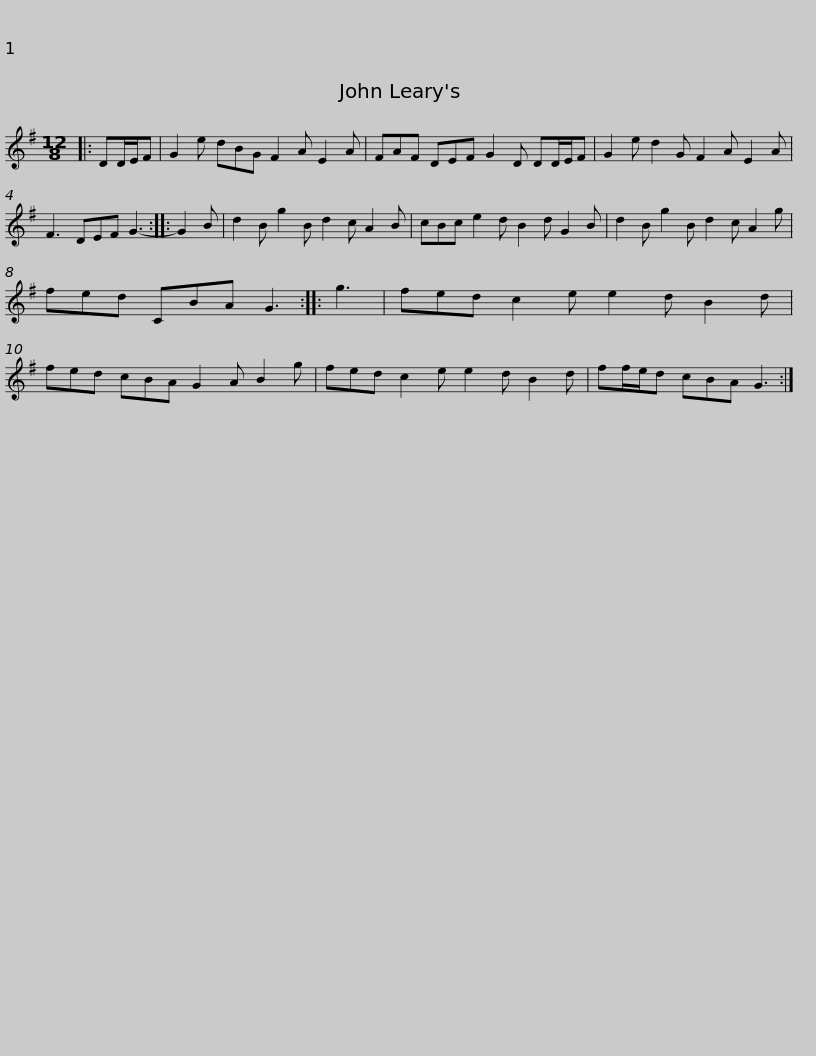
X:1
L:1/8
M:12/8
I:linebreak $
K:G
V:1 treble
V:1
|: DD/E/F | G2 e dBG F2 A E2 A | FAF DEF G2 D DD/E/F | G2 e d2 G F2 A E2 A |$ F3 DEF G3- :: %5
 G2 B | d2 B g2 B d2 c A2 B | cBc e2 d B2 d G2 B | d2 B g2 B d2 c A2 g | fed CBA G3 ::$ %10
 g3 | fed c2 e e2 d B2 d | fed cBA G2 A B2 g | fed c2 e e2 d B2 d | ff/e/d cBA G3 :| %15
